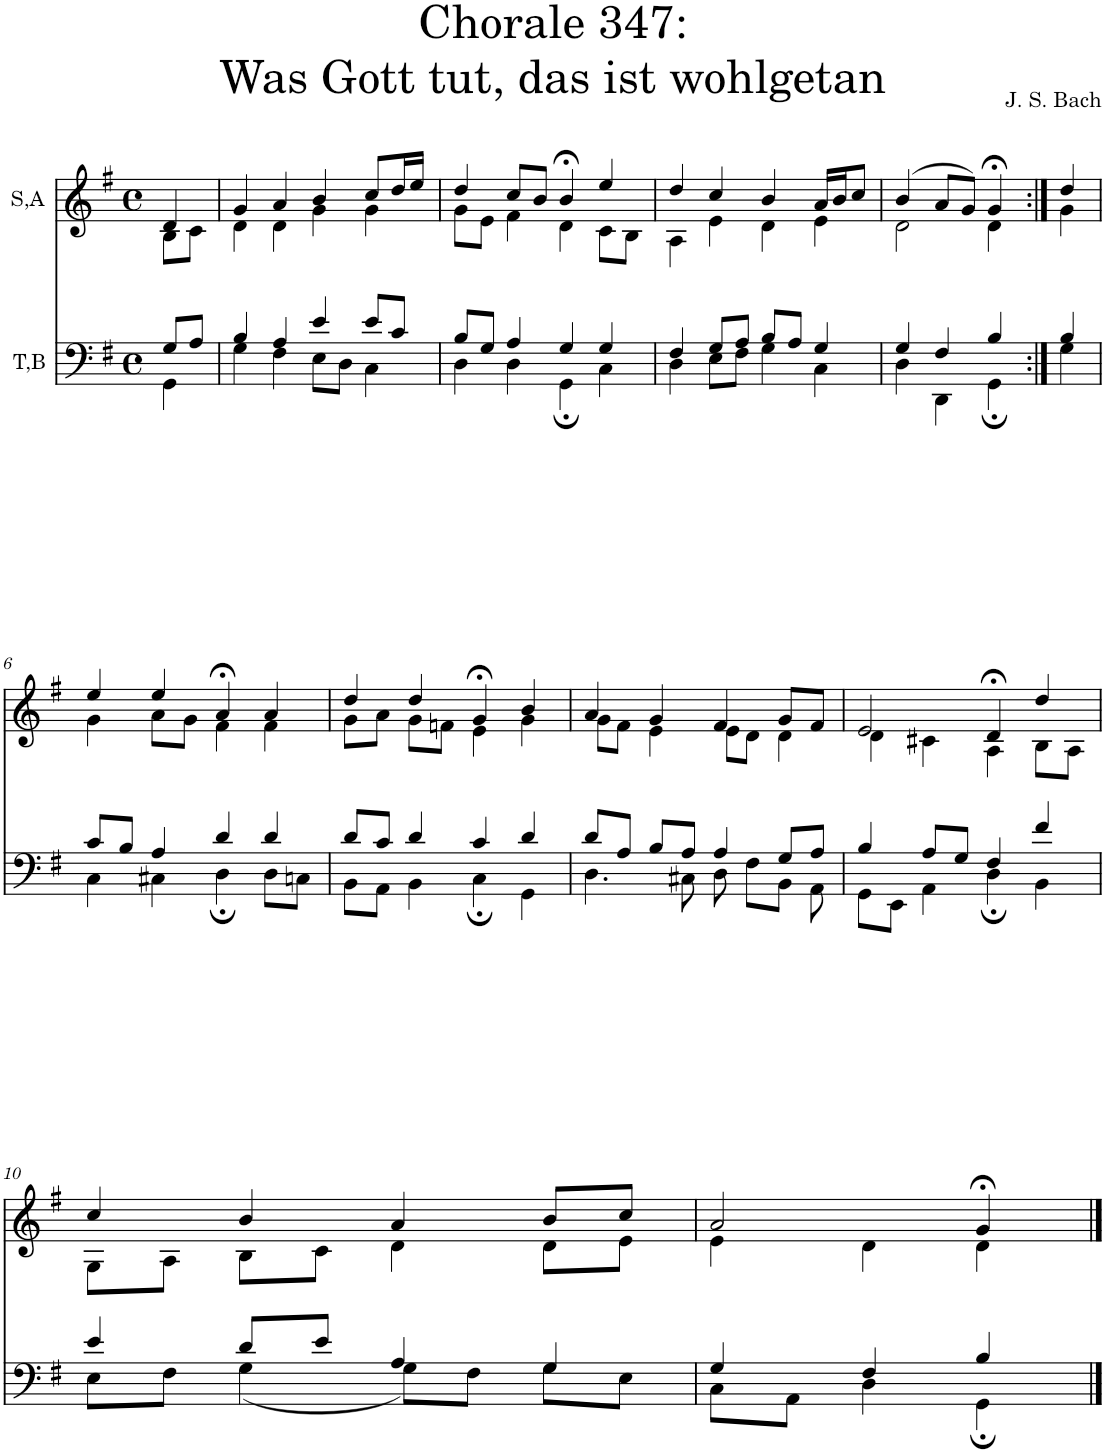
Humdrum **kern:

**kern	**kern
*part2	*part1
*staff2	*staff1
*I"T,B	*I"S,A
*clefF4	*clefG2
*k[f#]	*k[f#]
*M4/4	*M4/4
*met(c)	*met(c)
=	=
*^	*^
8G/L	4GG\	4d/	8B\L
8A/J	.	.	8c\J
=1	=1	=1	=1
4B/	4G\	4g/	4d\
4A/	4F#\	4a/	4d\
4e/	8E\L	4b/	4g\
.	8D\J	.	.
8e/L	4C\	8cc/L	4g\
8c/J	.	16dd/L	.
.	.	16ee/JJ	.
=2	=2	=2	=2
8B/L	4D\	4dd/	8g\L
8G/J	.	.	8e\J
4A/	4D\	8cc/L	4f#\
.	.	8b/J	.
4G/	4GG;\	4b;</	4d\
4G/	4C\	4ee/	8c\L
.	.	.	8B\J
=3	=3	=3	=3
4F#/	4D\	4dd/	4A\
8G/L	8E\L	4cc/	4e\
8A/J	8F#\J	.	.
8B/L	4G\	4b/	4d\
8A/J	.	.	.
4G/	4C\	16a/LL	4e\
.	.	16b/J	.
.	.	8cc/J	.
=1579	=1579	=1579	=1579
4G/	4D\	(>4b/	2d\
4F#/	4DD\	8a/L	.
.	.	8g/J)	.
4B/	4GG;\	4g;</	4d\
=1580:|!	=1580:|!	=1580:|!	=1580:|!
4B/	4G\	4dd/	4g\
!!LO:LB:g=z	!!
=6	=6	=6	=6
8c/L	4C\	4ee/	4g\
8B/J	.	.	.
4A/	4C#X\	4ee/	8a\L
.	.	.	8g\J
4d/	4D;\	4a;</	4f#\
4d/	8D\L	4a/	4f#\
.	8Cn\J	.	.
=7	=7	=7	=7
8d/L	8BB\L	4dd/	8g\L
8c/J	8AA\J	.	8a\J
4d/	4BB\	4dd/	8g\L
.	.	.	8fn\J
4c/	4C;\	4g;</	4e\
4d/	4GG\	4b/	4g\
=8	=8	=8	=8
8d/L	4.D\	4a/	8g\L
8A/J	.	.	8f#\J
8B/L	.	4g/	4e\
8A/J	8C#X\	.	.
4A/	8D\	4f#/	8e\L
.	8F#\L	.	8d\J
8G/L	8BB\J	8g/L	4d\
8A/J	8AA\	8f#/J	.
=9	=9	=9	=9
4B/	8GG\L	2e/	4d\
.	8EE\J	.	.
8A/L	4AA\	.	4c#X\
8G/J	.	.	.
4F#/	4D;\	4d;</	4A\
4f#/	4BB\	4dd/	8B\L
.	.	.	8A\J
!!LO:LB:g=z	!!
=10	=10	=10	=10
4e/	8E\L	4cc/	8G\L
.	8F#\J	.	8A\J
8d/L	(<4G\	4b/	8B\L
8e/J	.	.	8c\J
4A/	8G\L)	4a/	4d\
.	8F#\J	.	.
4G/	8G\L	8b/L	8d\L
.	8E\J	8cc/J	8e\J
=11	=11	=11	=11
4G/	8C\L	2a/	4e\
.	8AA\J	.	.
4F#/	4D\	.	4d\
4B/	4GG;\	4g;</	4d\
*v	*v	*	*
*	*v	*v
==	==
*-	*-
